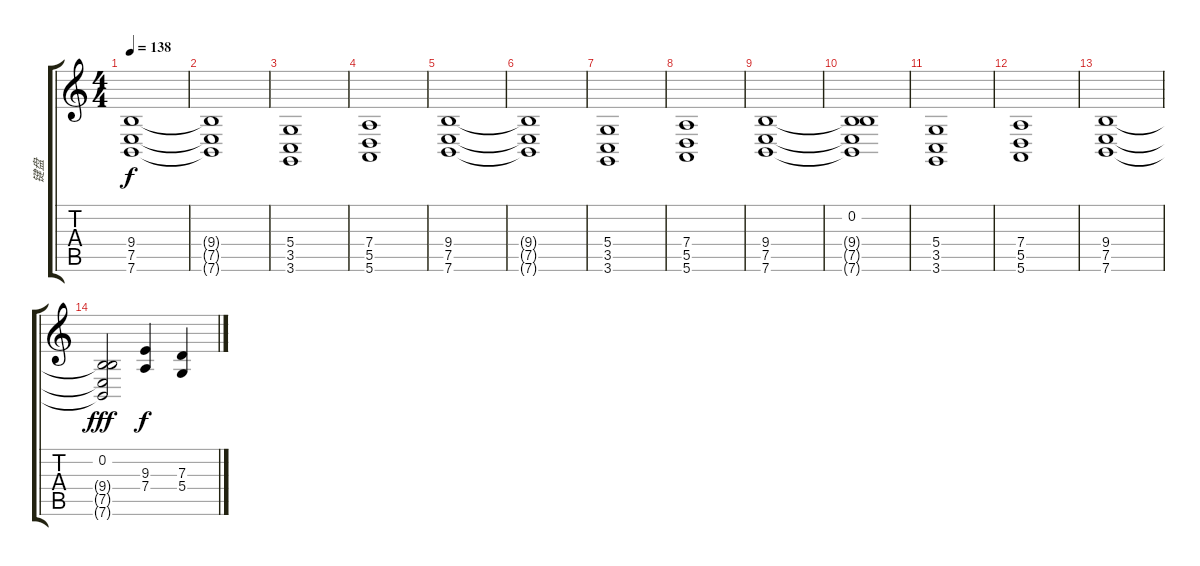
\track ("键盘" "键盘") {instrument synthstrings1}
\staff {score tabs}
\tuning (E4 B3 G3 D3 A2 E2) {hide}
\ts (4 4)
\tempo 138
\clef g2
\ks c
(9.4 7.5 7.6).1{dy f} |
(9.4{t} 7.5{t} 7.6{t}).1 |
(5.4 3.5 3.6).1 |
(7.4 5.5 5.6).1 |
(9.4 7.5 7.6).1 |
(9.4{t} 7.5{t} 7.6{t}).1 |
(5.4 3.5 3.6).1 |
(7.4 5.5 5.6).1 |
(9.4 7.5 7.6).1 |
(0.2 9.4{t} 7.5{t} 7.6{t}).1 |
(5.4 3.5 3.6).1 |
(7.4 5.5 5.6).1 |
(9.4 7.5 7.6).1 |
(0.2 9.4{t} 7.5{t} 7.6{t}).2{dy fff} (9.3 7.4).4{dy f} (7.3 5.4).4
